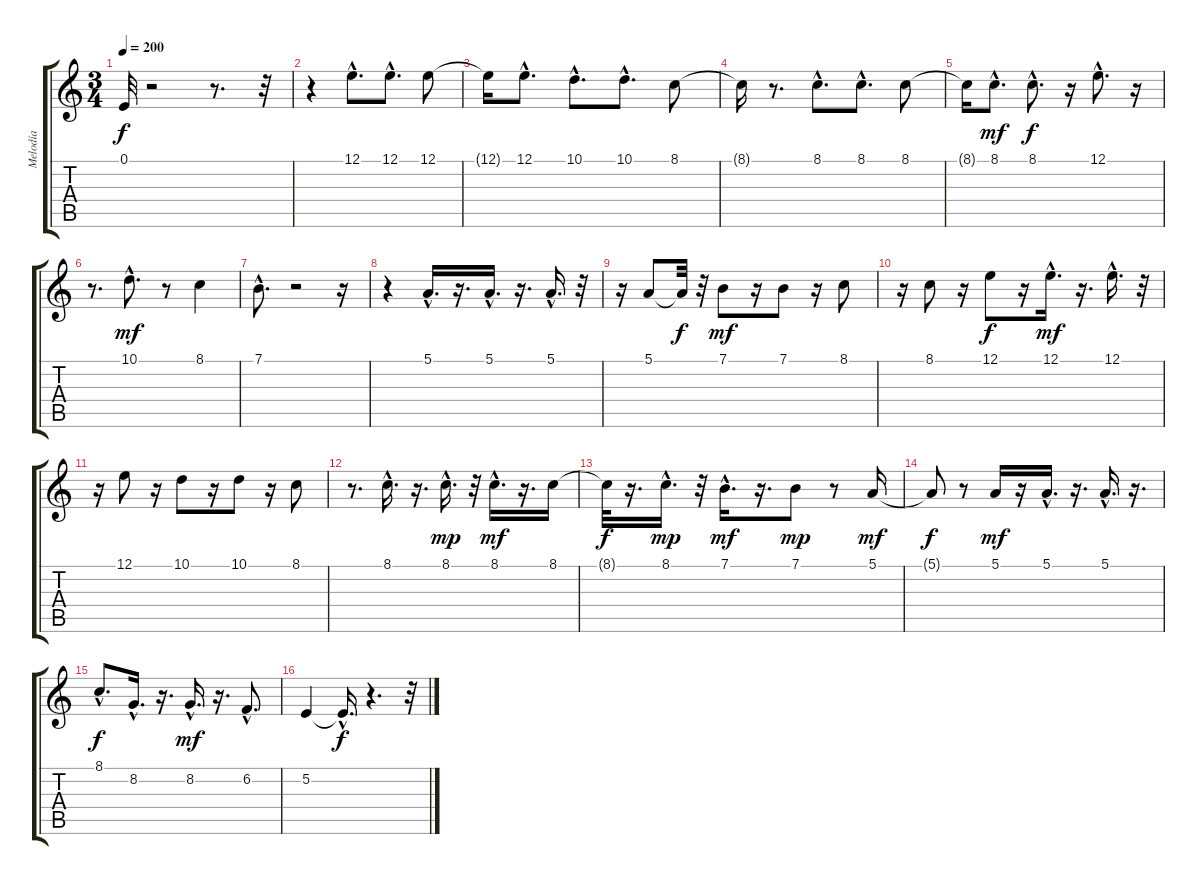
\track ("Melodía" "Melodía") {instrument musicbox}
\staff {score tabs}
\tuning (E4 B3 G3 D3 A2 E2) {hide}
\ts (3 4)
\tempo 200
\clef g2
\ks c
0.1{t}.32{dy f} r.2 r.8{d} r.32 |
r.4 12.1{hac}.8{d} 12.1{hac}.8{d} 12.1.8 |
12.1{t}.16 12.1{hac}.8{d} 10.1{hac}.8{d} 10.1{hac}.8{d} 8.1.8 |
8.1{t}.16 r.8{d} 8.1{hac}.8{d} 8.1{hac}.8{d} 8.1.8 |
8.1{t}.16 8.1{hac}.8{d dy mf} 8.1{hac}.8{d dy f} r.16 12.1{hac}.8{d} r.16 |
r.8{d} 10.1{hac}.8{d dy mf} r.8 8.1.4 |
7.1{hac}.8{d} r.2 r.16 |
r.4 5.1{hac}.16{d} r.16{d} 5.1{hac}.16{d} r.16{d} 5.1{hac}.16{d} r.32 |
r.16 5.1.8 5.1{t}.32{dy f} r.32 7.1.8{dy mf} r.16 7.1.8 r.16 8.1.8 |
r.16 8.1.8 r.16 12.1.8{dy f} r.16 12.1{hac}.16{d dy mf} r.16{d} 12.1{hac}.16{d} r.32 |
r.16 12.1.8 r.16 10.1.8 r.16 10.1.8 r.16 8.1.8 |
r.8{d} 8.1{hac}.16{d} r.16{d} 8.1{hac}.16{d dy mp} r.32 8.1{hac}.16{d dy mf} r.16{d} 8.1.16 |
8.1{t}.32{dy f} r.16{d} 8.1{hac}.16{d dy mp} r.32 7.1{hac}.16{d dy mf} r.16{d} 7.1.8{dy mp} r.8 5.1.16{dy mf} |
5.1{t}.8{dy f} r.8 5.1.16{dy mf} r.16 5.1{hac}.16{d} r.16{d} 5.1{hac}.16{d} r.16{d} |
8.1{hac}.8{d dy f} 8.2{hac}.16{d} r.16{d} 8.2{hac}.16{d dy mf} r.16{d} 6.2{hac}.8{d} |
5.2.4 5.2{hac t}.16{d dy f} r.4{d} r.32
